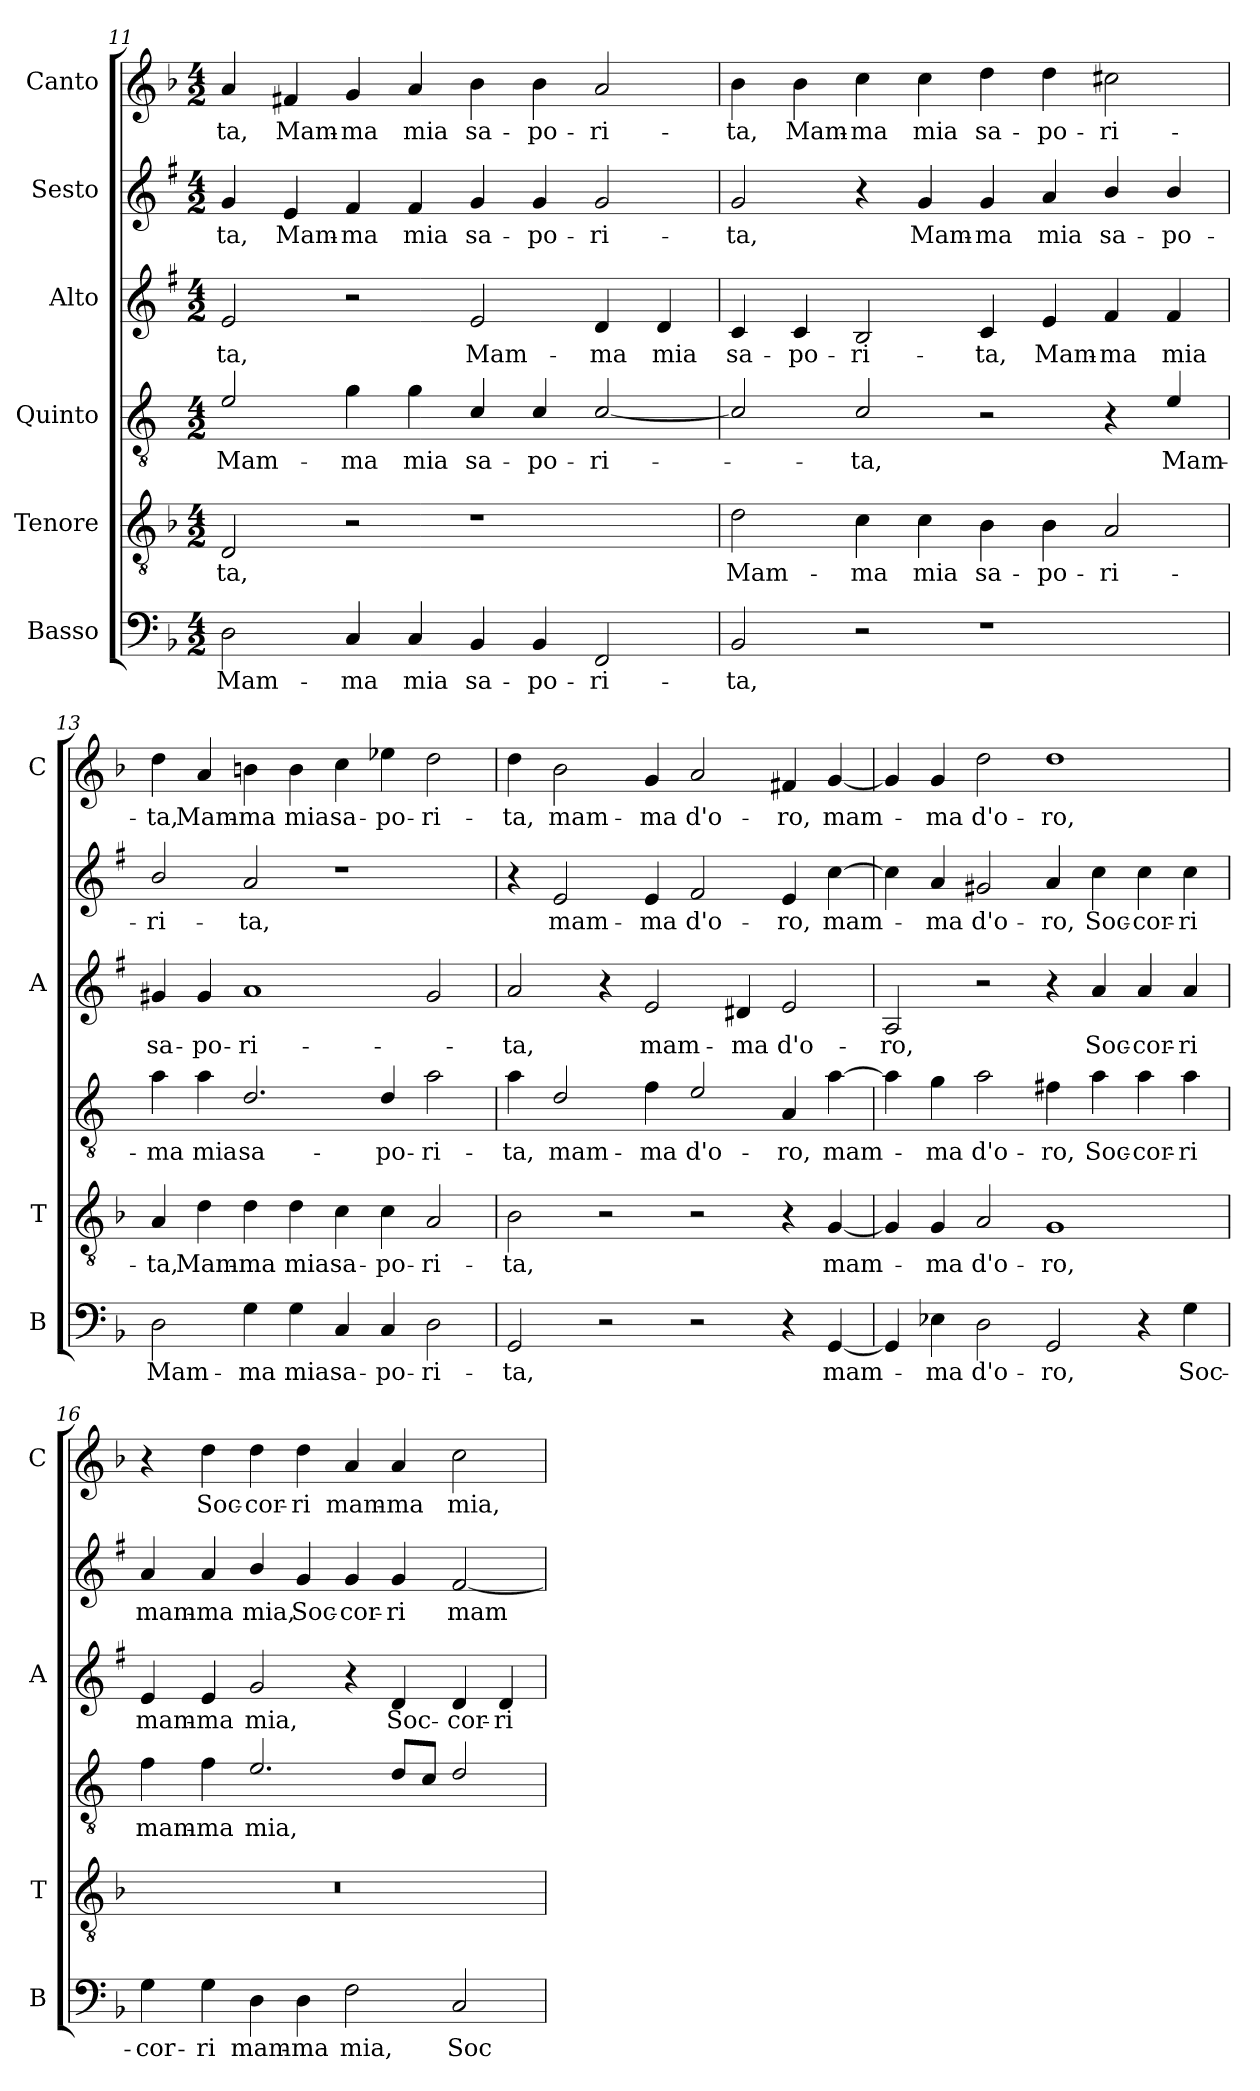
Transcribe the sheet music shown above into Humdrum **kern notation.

**kern	**text	**kern	**text	**kern	**text	**kern	**text	**kern	**text	**kern	**text
*part6	*part6	*part5	*part5	*part4	*part4	*part3	*part3	*part2	*part2	*part1	*part1
*staff6	*staff6	*staff5	*staff5	*staff4	*staff4	*staff3	*staff3	*staff2	*staff2	*staff1	*staff1
*I"Basso	*	*I"Tenore	*	*I"Quinto	*	*I"Alto	*	*I"Sesto	*	*I"Canto	*
*I'B	*	*I'T	*	*	*	*I'A	*	*	*	*I'C	*
*clefF4	*	*clefGv2	*	*clefGv2	*	*clefG2	*	*clefG2	*	*clefG2	*
*	*	*	*	*ITrd4c7	*	*ITrd1c2	*	*ITrd1c2	*	*	*
*k[b-]	*	*k[b-]	*	*k[b-]	*	*k[b-]	*	*k[b-]	*	*k[b-]	*
*F:	*	*F:	*	*F:	*	*F:	*	*F:	*	*F:	*
*M4/2	*	*M4/2	*	*M4/2	*	*M4/2	*	*M4/2	*	*M4/2	*
=11	=11	=11	=11	=11	=11	=11	=11	=11	=11	=11	=11
!	!LO:LY:b	!	!LO:LY:b	!	!LO:LY:b	!	!LO:LY:b	!	!LO:LY:b	!	!LO:LY:b
2D\	Mam-	2D/	-ta,	2A/	Mam-	2d/	-ta,	4f/	-ta,	4a/	-ta,
!	!	!	!	!	!	!	!	!	!LO:LY:b	!	!LO:LY:b
.	.	.	.	.	.	.	.	4d/	Mam-	4f#X/	Mam-
!	!LO:LY:b	!	!	!	!LO:LY:b	!	!	!	!LO:LY:b	!	!LO:LY:b
4C/	-ma	2r	.	4c\	-ma	2r	.	4e/	-ma	4g/	-ma
!	!LO:LY:b	!	!	!	!LO:LY:b	!	!	!	!LO:LY:b	!	!LO:LY:b
4C/	mia	.	.	4c\	mia	.	.	4e/	mia	4a/	mia
!	!LO:LY:b	!	!	!	!LO:LY:b	!	!LO:LY:b	!	!LO:LY:b	!	!LO:LY:b
4BB-/	sa-	1r	.	4F/	sa-	2d/	Mam-	4f/	sa-	4b-\	sa-
!	!LO:LY:b	!	!	!	!LO:LY:b	!	!	!	!LO:LY:b	!	!LO:LY:b
4BB-/	-po-	.	.	4F/	-po-	.	.	4f/	-po-	4b-\	-po-
!	!LO:LY:b	!	!	!	!LO:LY:b	!	!LO:LY:b	!	!LO:LY:b	!	!LO:LY:b
2FF/	-ri-	.	.	[2F/	-ri-	4c/	-ma	2f/	-ri-	2a/	-ri-
!	!	!	!	!	!	!	!LO:LY:b	!	!	!	!
.	.	.	.	.	.	4c/	mia	.	.	.	.
!!LO:LB:g=z
=12	=12	=12	=12	=12	=12	=12	=12	=12	=12	=12	=12
!	!LO:LY:b	!	!LO:LY:b	!	!	!	!LO:LY:b	!	!LO:LY:b	!	!LO:LY:b
2BB-/	-ta,	2d\	Mam-	2F/]	.	4B-/	sa-	2f/	-ta,	4b-\	-ta,
!	!	!	!	!	!	!	!LO:LY:b	!	!	!	!LO:LY:b
.	.	.	.	.	.	4B-/	-po-	.	.	4b-\	Mam-
!	!	!	!LO:LY:b	!	!LO:LY:b	!	!LO:LY:b	!	!	!	!LO:LY:b
2r	.	4c\	-ma	2F/	-ta,	2A/	-ri-	4r	.	4cc\	-ma
!	!	!	!LO:LY:b	!	!	!	!	!	!LO:LY:b	!	!LO:LY:b
.	.	4c\	mia	.	.	.	.	4f/	Mam-	4cc\	mia
!	!	!	!LO:LY:b	!	!	!	!LO:LY:b	!	!LO:LY:b	!	!LO:LY:b
1r	.	4B-\	sa-	2r	.	4B-/	-ta,	4f/	-ma	4dd\	sa-
!	!	!	!LO:LY:b	!	!	!	!LO:LY:b	!	!LO:LY:b	!	!LO:LY:b
.	.	4B-\	-po-	.	.	4d/	Mam-	4g/	mia	4dd\	-po-
!	!	!	!LO:LY:b	!	!	!	!LO:LY:b	!	!LO:LY:b	!	!LO:LY:b
.	.	2A/	-ri-	4r	.	4e/	-ma	4a/	sa-	2cc#X\	-ri-
!	!	!	!	!	!LO:LY:b	!	!LO:LY:b	!	!LO:LY:b	!	!
.	.	.	.	4A/	Mam-	4e/	mia	4a/	-po-	.	.
=13	=13	=13	=13	=13	=13	=13	=13	=13	=13	=13	=13
!	!LO:LY:b	!	!LO:LY:b	!	!LO:LY:b	!	!LO:LY:b	!	!LO:LY:b	!	!LO:LY:b
2D\	Mam-	4A/	-ta,	4d\	-ma	4f#X/	sa-	2a/	-ri-	4dd\	-ta,
!	!	!	!LO:LY:b	!	!LO:LY:b	!	!LO:LY:b	!	!	!	!LO:LY:b
.	.	4d\	Mam-	4d\	mia	4f#/	-po-	.	.	4a/	Mam-
!	!LO:LY:b	!	!LO:LY:b	!	!LO:LY:b	!	!LO:LY:b	!	!LO:LY:b	!	!LO:LY:b
4G\	-ma	4d\	-ma	2.G/	sa-	1g	-ri-	2g/	-ta,	4bn\	-ma
!	!LO:LY:b	!	!LO:LY:b	!	!	!	!	!	!	!	!LO:LY:b
4G\	mia	4d\	mia	.	.	.	.	.	.	4b\	mia
!	!LO:LY:b	!	!LO:LY:b	!	!	!	!	!	!	!	!LO:LY:b
4C/	sa-	4c\	sa-	.	.	.	.	1r	.	4cc\	sa-
!	!LO:LY:b	!	!LO:LY:b	!	!LO:LY:b	!	!	!	!	!	!LO:LY:b
4C/	-po-	4c\	-po-	4G/	-po-	.	.	.	.	4ee-X\	-po-
!	!LO:LY:b	!	!LO:LY:b	!	!LO:LY:b	!	!	!	!	!	!LO:LY:b
2D\	-ri-	2A/	-ri-	2d\	-ri-	2f#/	.	.	.	2dd\	-ri-
=14	=14	=14	=14	=14	=14	=14	=14	=14	=14	=14	=14
!	!LO:LY:b	!	!LO:LY:b	!	!LO:LY:b	!	!LO:LY:b	!	!	!	!LO:LY:b
2GG/	-ta,	2B-\	-ta,	4d\	-ta,	2g/	-ta,	4r	.	4dd\	-ta,
!	!	!	!	!	!LO:LY:b	!	!	!	!LO:LY:b	!	!LO:LY:b
.	.	.	.	2G/	mam-	.	.	2d/	mam-	2b-\	mam-
2r	.	2r	.	.	.	4r	.	.	.	.	.
!	!	!	!	!	!LO:LY:b	!	!LO:LY:b	!	!LO:LY:b	!	!LO:LY:b
.	.	.	.	4B-\	-ma	2d/	mam-	4d/	-ma	4g/	-ma
!	!	!	!	!	!LO:LY:b	!	!	!	!LO:LY:b	!	!LO:LY:b
2r	.	2r	.	2A/	d'o-	.	.	2e/	d'o-	2a/	d'o-
!	!	!	!	!	!	!	!LO:LY:b	!	!	!	!
.	.	.	.	.	.	4c#X/	-ma	.	.	.	.
!	!	!	!	!	!LO:LY:b	!	!LO:LY:b	!	!LO:LY:b	!	!LO:LY:b
4r	.	4r	.	4D/	-ro,	2d/	d'o-	4d/	-ro,	4f#X/	-ro,
!	!LO:LY:b	!	!LO:LY:b	!	!LO:LY:b	!	!	!	!LO:LY:b	!	!LO:LY:b
[4GG/	mam-	[4G/	mam-	[4d\	mam-	.	.	[4b-\	mam-	[4g/	mam-
=15	=15	=15	=15	=15	=15	=15	=15	=15	=15	=15	=15
!	!	!	!	!	!	!	!LO:LY:b	!	!	!	!
4GG/]	.	4G/]	.	4d\]	.	2G/	-ro,	4b-\]	.	4g/]	.
!	!LO:LY:b	!	!LO:LY:b	!	!LO:LY:b	!	!	!	!LO:LY:b	!	!LO:LY:b
4E-X\	-ma	4G/	-ma	4c\	-ma	.	.	4g/	-ma	4g/	-ma
!	!LO:LY:b	!	!LO:LY:b	!	!LO:LY:b	!	!	!	!LO:LY:b	!	!LO:LY:b
2D\	d'o-	2A/	d'o-	2d\	d'o-	2r	.	2f#X/	d'o-	2dd\	d'o-
!	!LO:LY:b	!	!LO:LY:b	!	!LO:LY:b	!	!	!	!LO:LY:b	!	!LO:LY:b
2GG/	-ro,	1G	-ro,	4Bn\	-ro,	4r	.	4g/	-ro,	1dd	-ro,
!	!	!	!	!	!LO:LY:b	!	!LO:LY:b	!	!LO:LY:b	!	!
.	.	.	.	4d\	Soc-	4g/	Soc-	4b-\	Soc-	.	.
!	!	!	!	!	!LO:LY:b	!	!LO:LY:b	!	!LO:LY:b	!	!
4r	.	.	.	4d\	-cor-	4g/	-cor-	4b-\	-cor-	.	.
!	!LO:LY:b	!	!	!	!LO:LY:b	!	!LO:LY:b	!	!LO:LY:b	!	!
4G\	Soc-	.	.	4d\	-ri	4g/	-ri	4b-\	-ri	.	.
!!LO:LB:g=z
=16	=16	=16	=16	=16	=16	=16	=16	=16	=16	=16	=16
!	!LO:LY:b	!	!	!	!LO:LY:b	!	!LO:LY:b	!	!LO:LY:b	!	!
4G\	-cor-	0r	.	4B-\	mam-	4d/	mam-	4g/	mam-	4r	.
!	!LO:LY:b	!	!	!	!LO:LY:b	!	!LO:LY:b	!	!LO:LY:b	!	!LO:LY:b
4G\	-ri	.	.	4B-\	-ma	4d/	-ma	4g/	-ma	4dd\	Soc-
!	!LO:LY:b	!	!	!	!LO:LY:b	!	!LO:LY:b	!	!LO:LY:b	!	!LO:LY:b
4D\	mam-	.	.	2.A/	mia,	2f/	mia,	4a/	mia,	4dd\	-cor-
!	!LO:LY:b	!	!	!	!	!	!	!	!LO:LY:b	!	!LO:LY:b
4D\	-ma	.	.	.	.	.	.	4f/	Soc-	4dd\	-ri
!	!LO:LY:b	!	!	!	!	!	!	!	!LO:LY:b	!	!LO:LY:b
2F\	mia,	.	.	.	.	4r	.	4f/	-cor-	4a/	mam-
!	!	!	!	!	!	!	!LO:LY:b	!	!LO:LY:b	!	!LO:LY:b
.	.	.	.	8G/L	.	4c/	Soc-	4f/	-ri	4a/	-ma
.	.	.	.	8F/J	.	.	.	.	.	.	.
!	!LO:LY:b	!	!	!	!	!	!LO:LY:b	!	!LO:LY:b	!	!LO:LY:b
2C/	Soc-	.	.	2G/	.	4c/	-cor-	[2e/	mam-	2cc\	mia,
!	!	!	!	!	!	!	!LO:LY:b	!	!	!	!
.	.	.	.	.	.	4c/	-ri	.	.	.	.
=	=	=	=	=	=	=	=	=	=	=	=
*-	*-	*-	*-	*-	*-	*-	*-	*-	*-	*-	*-
